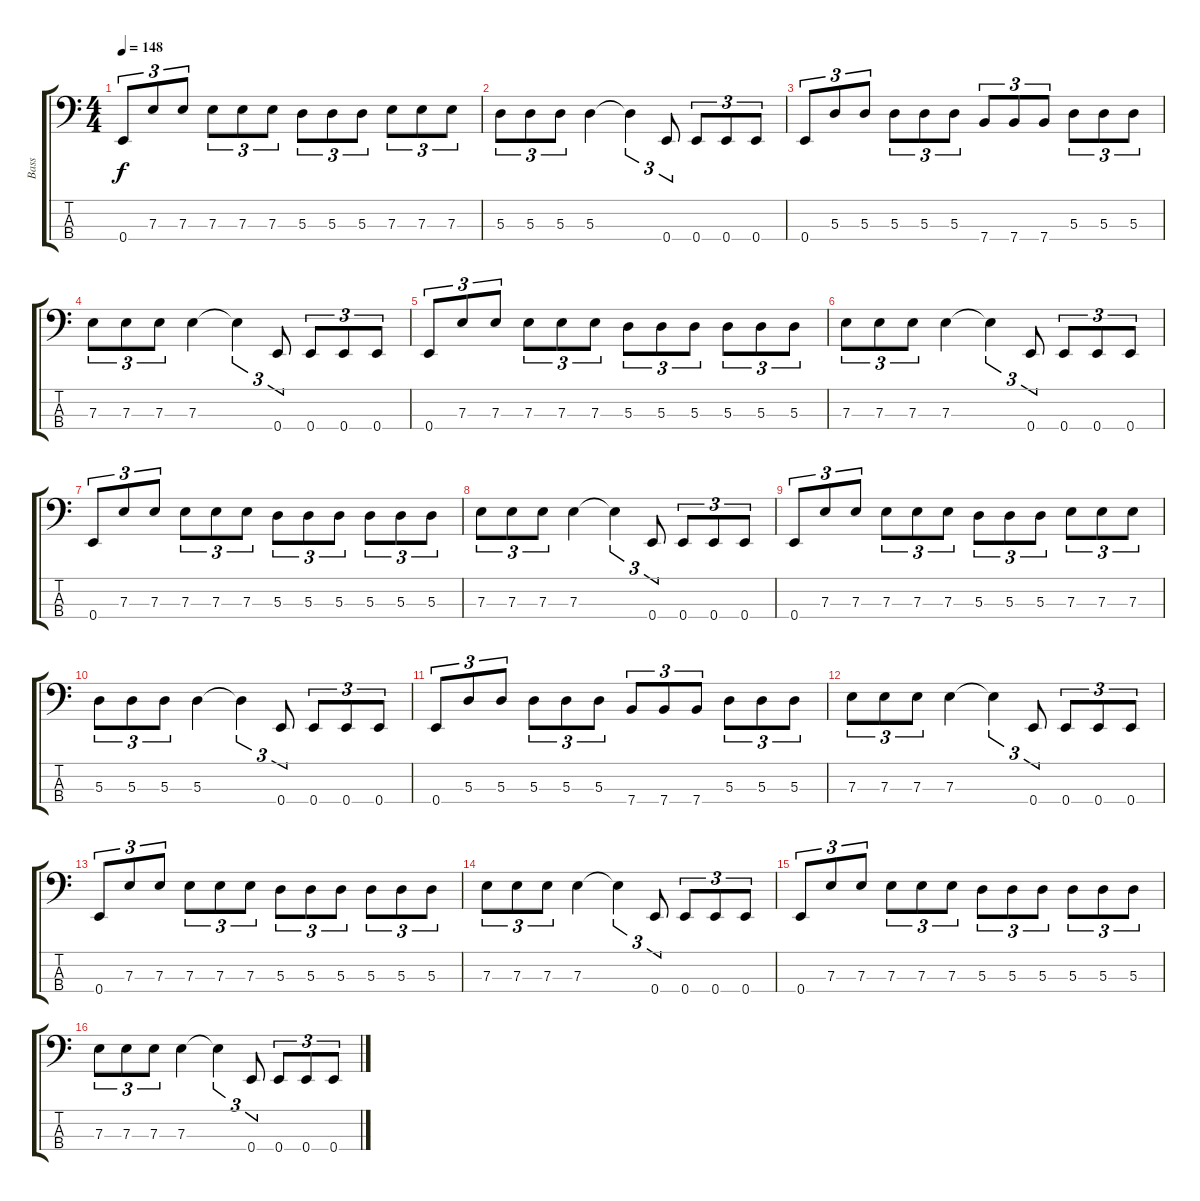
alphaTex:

\track ("Bass" "Bass") {instrument electricbassfinger}
\staff {score tabs}
\tuning (G2 D2 A1 E1) {hide}
\ts (4 4)
\tempo 148
\clef f4
\ks c
0.4.8{tu (3 2) dy f} 7.3.8{tu (3 2)} 7.3.8{tu (3 2)} 7.3.8{tu (3 2)} 7.3.8{tu (3 2)} 7.3.8{tu (3 2)} 5.3.8{tu (3 2)} 5.3.8{tu (3 2)} 5.3.8{tu (3 2)} 7.3.8{tu (3 2)} 7.3.8{tu (3 2)} 7.3.8{tu (3 2)} |
5.3.8{tu (3 2)} 5.3.8{tu (3 2)} 5.3.8{tu (3 2)} 5.3.4 5.3{t}.4{tu (3 2)} 0.4.8{tu (3 2)} 0.4.8{tu (3 2)} 0.4.8{tu (3 2)} 0.4.8{tu (3 2)} |
0.4.8{tu (3 2)} 5.3.8{tu (3 2)} 5.3.8{tu (3 2)} 5.3.8{tu (3 2)} 5.3.8{tu (3 2)} 5.3.8{tu (3 2)} 7.4.8{tu (3 2)} 7.4.8{tu (3 2)} 7.4.8{tu (3 2)} 5.3.8{tu (3 2)} 5.3.8{tu (3 2)} 5.3.8{tu (3 2)} |
7.3.8{tu (3 2)} 7.3.8{tu (3 2)} 7.3.8{tu (3 2)} 7.3.4 7.3{t}.4{tu (3 2)} 0.4.8{tu (3 2)} 0.4.8{tu (3 2)} 0.4.8{tu (3 2)} 0.4.8{tu (3 2)} |
0.4.8{tu (3 2)} 7.3.8{tu (3 2)} 7.3.8{tu (3 2)} 7.3.8{tu (3 2)} 7.3.8{tu (3 2)} 7.3.8{tu (3 2)} 5.3.8{tu (3 2)} 5.3.8{tu (3 2)} 5.3.8{tu (3 2)} 5.3.8{tu (3 2)} 5.3.8{tu (3 2)} 5.3.8{tu (3 2)} |
7.3.8{tu (3 2)} 7.3.8{tu (3 2)} 7.3.8{tu (3 2)} 7.3.4 7.3{t}.4{tu (3 2)} 0.4.8{tu (3 2)} 0.4.8{tu (3 2)} 0.4.8{tu (3 2)} 0.4.8{tu (3 2)} |
0.4.8{tu (3 2)} 7.3.8{tu (3 2)} 7.3.8{tu (3 2)} 7.3.8{tu (3 2)} 7.3.8{tu (3 2)} 7.3.8{tu (3 2)} 5.3.8{tu (3 2)} 5.3.8{tu (3 2)} 5.3.8{tu (3 2)} 5.3.8{tu (3 2)} 5.3.8{tu (3 2)} 5.3.8{tu (3 2)} |
7.3.8{tu (3 2)} 7.3.8{tu (3 2)} 7.3.8{tu (3 2)} 7.3.4 7.3{t}.4{tu (3 2)} 0.4.8{tu (3 2)} 0.4.8{tu (3 2)} 0.4.8{tu (3 2)} 0.4.8{tu (3 2)} |
0.4.8{tu (3 2)} 7.3.8{tu (3 2)} 7.3.8{tu (3 2)} 7.3.8{tu (3 2)} 7.3.8{tu (3 2)} 7.3.8{tu (3 2)} 5.3.8{tu (3 2)} 5.3.8{tu (3 2)} 5.3.8{tu (3 2)} 7.3.8{tu (3 2)} 7.3.8{tu (3 2)} 7.3.8{tu (3 2)} |
5.3.8{tu (3 2)} 5.3.8{tu (3 2)} 5.3.8{tu (3 2)} 5.3.4 5.3{t}.4{tu (3 2)} 0.4.8{tu (3 2)} 0.4.8{tu (3 2)} 0.4.8{tu (3 2)} 0.4.8{tu (3 2)} |
0.4.8{tu (3 2)} 5.3.8{tu (3 2)} 5.3.8{tu (3 2)} 5.3.8{tu (3 2)} 5.3.8{tu (3 2)} 5.3.8{tu (3 2)} 7.4.8{tu (3 2)} 7.4.8{tu (3 2)} 7.4.8{tu (3 2)} 5.3.8{tu (3 2)} 5.3.8{tu (3 2)} 5.3.8{tu (3 2)} |
7.3.8{tu (3 2)} 7.3.8{tu (3 2)} 7.3.8{tu (3 2)} 7.3.4 7.3{t}.4{tu (3 2)} 0.4.8{tu (3 2)} 0.4.8{tu (3 2)} 0.4.8{tu (3 2)} 0.4.8{tu (3 2)} |
0.4.8{tu (3 2)} 7.3.8{tu (3 2)} 7.3.8{tu (3 2)} 7.3.8{tu (3 2)} 7.3.8{tu (3 2)} 7.3.8{tu (3 2)} 5.3.8{tu (3 2)} 5.3.8{tu (3 2)} 5.3.8{tu (3 2)} 5.3.8{tu (3 2)} 5.3.8{tu (3 2)} 5.3.8{tu (3 2)} |
7.3.8{tu (3 2)} 7.3.8{tu (3 2)} 7.3.8{tu (3 2)} 7.3.4 7.3{t}.4{tu (3 2)} 0.4.8{tu (3 2)} 0.4.8{tu (3 2)} 0.4.8{tu (3 2)} 0.4.8{tu (3 2)} |
0.4.8{tu (3 2)} 7.3.8{tu (3 2)} 7.3.8{tu (3 2)} 7.3.8{tu (3 2)} 7.3.8{tu (3 2)} 7.3.8{tu (3 2)} 5.3.8{tu (3 2)} 5.3.8{tu (3 2)} 5.3.8{tu (3 2)} 5.3.8{tu (3 2)} 5.3.8{tu (3 2)} 5.3.8{tu (3 2)} |
7.3.8{tu (3 2)} 7.3.8{tu (3 2)} 7.3.8{tu (3 2)} 7.3.4 7.3{t}.4{tu (3 2)} 0.4.8{tu (3 2)} 0.4.8{tu (3 2)} 0.4.8{tu (3 2)} 0.4.8{tu (3 2)}
